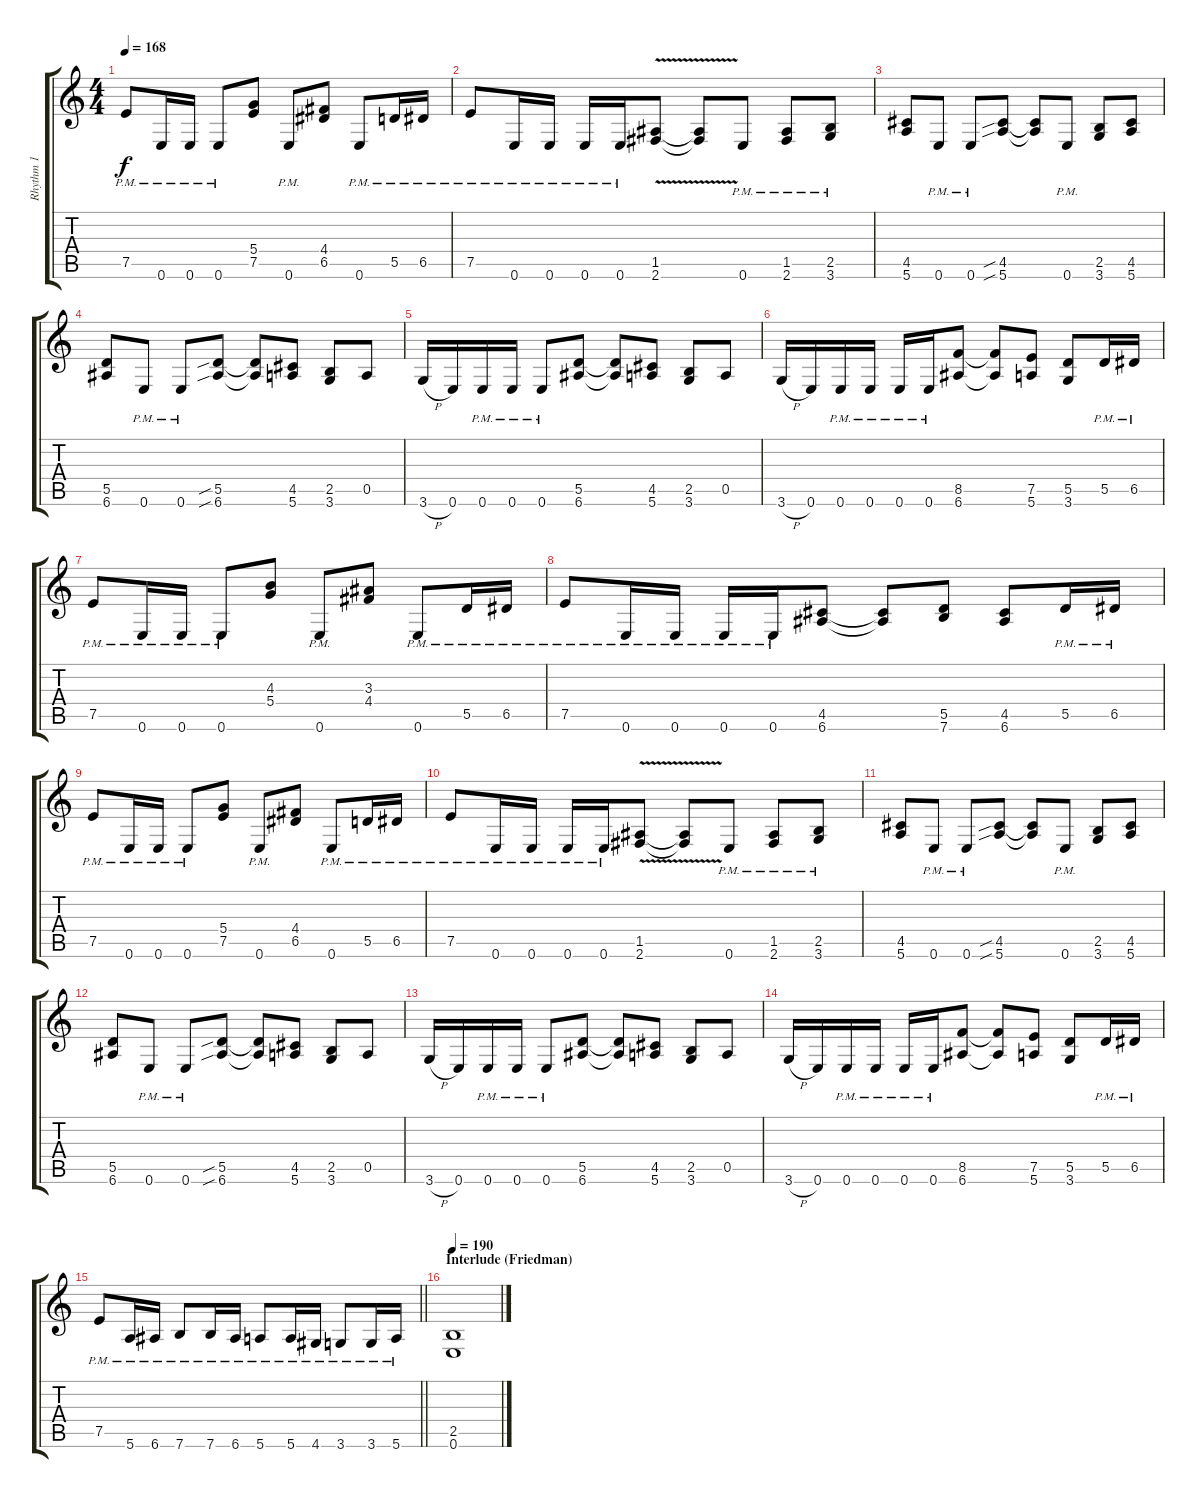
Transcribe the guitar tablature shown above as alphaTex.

\track ("Rhythm 1" "Rhythm 1") {instrument distortionguitar}
\staff {score tabs}
\tuning (E4 B3 G3 D3 A2 E2) {hide}
\ts (4 4)
\tempo 168
\clef g2
\ks c
7.5{pm}.8{dy f} 0.6{pm}.16 0.6{pm}.16 0.6{pm}.8 (5.4 7.5).8 0.6{pm}.8 (4.4 6.5).8 0.6{pm}.8 5.5{pm}.16 6.5{pm}.16 |
7.5{pm}.8 0.6{pm}.16 0.6{pm}.16 0.6{pm}.16 0.6{pm}.16 (1.5{v} 2.6{v}).8 (1.5{v t} 2.6{v t}).8 0.6{pm}.8 (1.5{pm} 2.6{pm}).8 (2.5{pm} 3.6{pm}).8 |
(4.5 5.6).8 0.6{pm}.8 0.6{pm}.8 (4.5{sib} 5.6{sib}).8 (4.5{t} 5.6{t}).8 0.6{pm}.8 (2.5 3.6).8 (4.5 5.6).8 |
(5.5 6.6).8 0.6{pm}.8 0.6{pm}.8 (5.5{sib} 6.6{sib}).8 (5.5{t} 6.6{t}).8 (4.5 5.6).8 (2.5 3.6).8 0.5.8 |
3.6{h}.16 0.6.16 0.6{pm}.16 0.6{pm}.16 0.6{pm}.8 (5.5 6.6).8 (5.5{t} 6.6{t}).8 (4.5 5.6).8 (2.5 3.6).8 0.5.8 |
3.6{h}.16 0.6.16 0.6{pm}.16 0.6{pm}.16 0.6{pm}.16 0.6{pm}.16 (8.5 6.6).8 (8.5{t} 6.6{t}).8 (7.5 5.6).8 (5.5 3.6).8 5.5{pm}.16 6.5{pm}.16 |
7.5{pm}.8 0.6{pm}.16 0.6{pm}.16 0.6{pm}.8 (4.3 5.4).8 0.6{pm}.8 (3.3 4.4).8 0.6{pm}.8 5.5{pm}.16 6.5{pm}.16 |
7.5{pm}.8 0.6{pm}.16 0.6{pm}.16 0.6{pm}.16 0.6{pm}.16 (4.5 6.6).8 (4.5{t} 6.6{t}).8 (5.5 7.6).8 (4.5 6.6).8 5.5{pm}.16 6.5{pm}.16 |
7.5{pm}.8 0.6{pm}.16 0.6{pm}.16 0.6{pm}.8 (5.4 7.5).8 0.6{pm}.8 (4.4 6.5).8 0.6{pm}.8 5.5{pm}.16 6.5{pm}.16 |
7.5{pm}.8 0.6{pm}.16 0.6{pm}.16 0.6{pm}.16 0.6{pm}.16 (1.5{v} 2.6{v}).8 (1.5{v t} 2.6{v t}).8 0.6{pm}.8 (1.5{pm} 2.6{pm}).8 (2.5{pm} 3.6{pm}).8 |
(4.5 5.6).8 0.6{pm}.8 0.6{pm}.8 (4.5{sib} 5.6{sib}).8 (4.5{t} 5.6{t}).8 0.6{pm}.8 (2.5 3.6).8 (4.5 5.6).8 |
(5.5 6.6).8 0.6{pm}.8 0.6{pm}.8 (5.5{sib} 6.6{sib}).8 (5.5{t} 6.6{t}).8 (4.5 5.6).8 (2.5 3.6).8 0.5.8 |
3.6{h}.16 0.6.16 0.6{pm}.16 0.6{pm}.16 0.6{pm}.8 (5.5 6.6).8 (5.5{t} 6.6{t}).8 (4.5 5.6).8 (2.5 3.6).8 0.5.8 |
3.6{h}.16 0.6.16 0.6{pm}.16 0.6{pm}.16 0.6{pm}.16 0.6{pm}.16 (8.5 6.6).8 (8.5{t} 6.6{t}).8 (7.5 5.6).8 (5.5 3.6).8 5.5{pm}.16 6.5{pm}.16 |
\barLineRight lightlight
7.5{pm}.8 5.6{pm}.16 6.6{pm}.16 7.6{pm}.8 7.6{pm}.16 6.6{pm}.16 5.6{pm}.8 5.6{pm}.16 4.6{pm}.16 3.6{pm}.8 3.6{pm}.16 5.6{pm}.16 |
\section ("" "Interlude (Friedman)")
\tempo 190
(2.5 0.6).1{volume 7}
